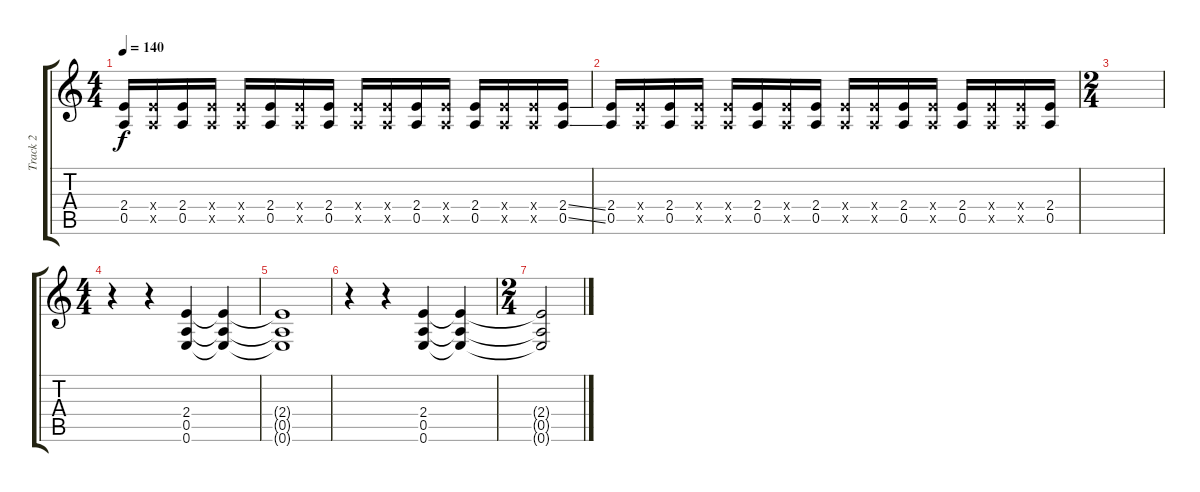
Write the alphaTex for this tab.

\track ("Track 2" "Track 2") {instrument distortionguitar}
\staff {score tabs}
\tuning (E4 B3 G3 D3 A2 E2) {hide}
\ts (4 4)
\tempo 140
\clef g2
\ks c
(2.4 0.5).16{dy f volume 10} (2.4{x} 0.5{x}).16 (2.4 0.5).16 (2.4{x} 0.5{x}).16 (2.4{x} 0.5{x}).16 (2.4 0.5).16 (2.4{x} 0.5{x}).16 (2.4 0.5).16 (2.4{x} 0.5{x}).16 (2.4{x} 0.5{x}).16 (2.4 0.5).16 (2.4{x} 0.5{x}).16 (2.4 0.5).16 (2.4{x} 0.5{x}).16 (2.4{x} 0.5{x}).16 (2.4{ss} 0.5{ss}).16 |
(2.4 0.5).16{volume 10} (2.4{x} 0.5{x}).16 (2.4 0.5).16 (2.4{x} 0.5{x}).16 (2.4{x} 0.5{x}).16 (2.4 0.5).16 (2.4{x} 0.5{x}).16 (2.4 0.5).16 (2.4{x} 0.5{x}).16 (2.4{x} 0.5{x}).16 (2.4 0.5).16 (2.4{x} 0.5{x}).16 (2.4 0.5).16 (2.4{x} 0.5{x}).16 (2.4{x} 0.5{x}).16 (2.4 0.5).16 |
\ts (2 4)
|
\ts (4 4)
r.4 r.4 (2.4 0.5 0.6).4{volume 12} (2.4{t} 0.5{t} 0.6{t}).4 |
(2.4{t} 0.5{t} 0.6{t}).1 |
r.4 r.4 (2.4 0.5 0.6).4{volume 0} (2.4{t} 0.5{t} 0.6{t}).4 |
\ts (2 4)
(2.4{t} 0.5{t} 0.6{t}).2
